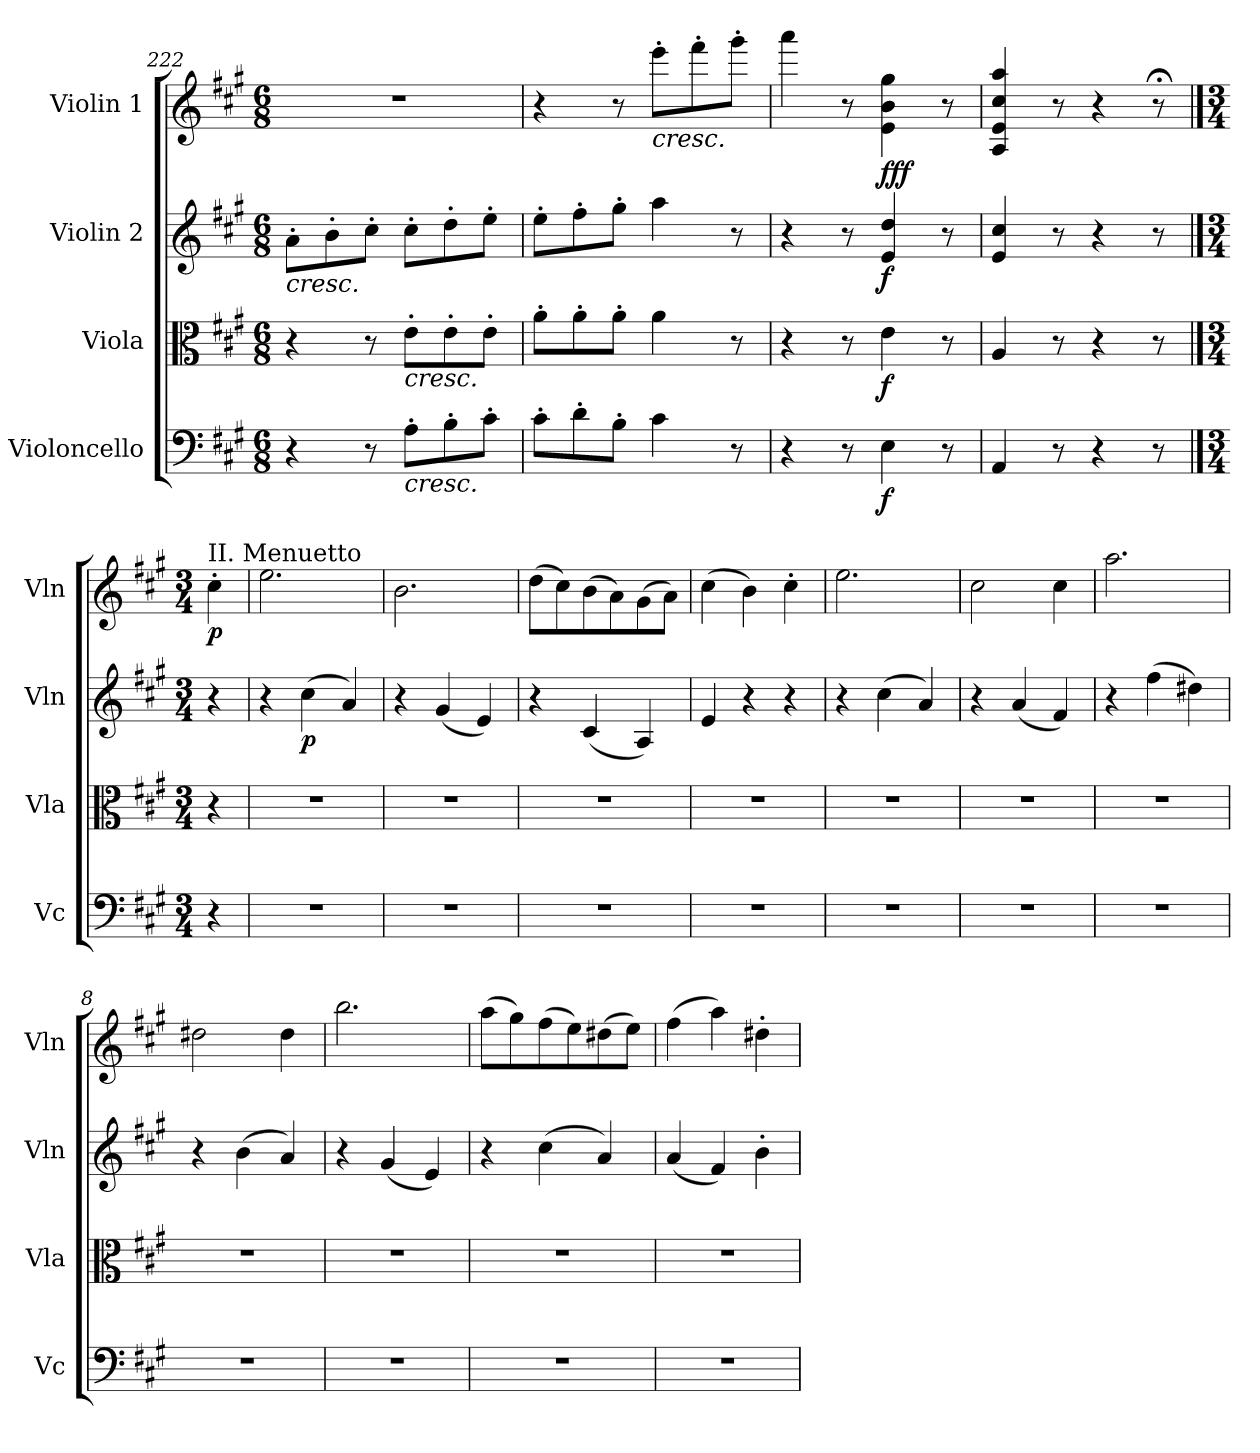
**kern	**dynam	**kern	**dynam	**kern	**dynam	**kern	**dynam
*part4	*part4	*part3	*part3	*part2	*part2	*part1	*part1
*staff4	*staff4	*staff3	*staff3	*staff2	*staff2	*staff1	*staff1
*I"Violoncello	*	*I"Viola	*	*I"Violin 2	*	*I"Violin 1	*
*I'Vc	*	*I'Vla	*	*I'Vln	*	*I'Vln	*
*clefF4	*	*clefC3	*	*clefG2	*	*clefG2	*
*k[f#c#g#]	*	*k[f#c#g#]	*	*k[f#c#g#]	*	*k[f#c#g#]	*
*M6/8	*	*M6/8	*	*M6/8	*	*M6/8	*
=222	=222	=222	=222	=222	=222	=222	=222
!	!	!	!	!LO:TX:b:i:t=cresc.	!	!	!
4r	.	4r	.	8a'\L	.	2.r	.
.	.	.	.	8b'\	.	.	.
8r	.	8r	.	8cc#'\J	.	.	.
!	!	!LO:TX:b:i:t=cresc.	!	!	!	!	!
!LO:TX:b:i:t=cresc.	!	!	!	!	!	!	!
8A'\L	.	8e'\L	.	8cc#'\L	.	.	.
8B'\	.	8e'\	.	8dd'\	.	.	.
8c#'\J	.	8e'\J	.	8ee'\J	.	.	.
!!LO:LB:g=z
=223	=223	=223	=223	=223	=223	=223	=223
8c#'\L	.	8a'\L	.	8ee'\L	.	4r	.
8d'\	.	8a'\	.	8ff#'\	.	.	.
8B'\J	.	8a'\J	.	8gg#'\J	.	8r	.
!	!	!	!	!	!	!LO:TX:b:i:t=cresc.	!
4c#\	.	4a\	.	4aa\	.	8eee'\L	.
.	.	.	.	.	.	8fff#'\	.
8r	.	8r	.	8r	.	8ggg#'\J	.
=224	=224	=224	=224	=224	=224	=224	=224
4r	.	4r	.	4r	.	4aaa\	.
8r	.	8r	.	8r	.	8r	.
!	!LO:DY:b	!	!LO:DY:b	!	!LO:DY:b	!	!LO:DY:b
!	!	!	!	!	!	!	!LO:DY:n=1:b
!	!	!	!	!	!	!	!LO:DY:n=2:b
4E\	f	4e\	f	4e/ 4dd/	f	4e\ 4b\ 4gg#\	f f f
8r	.	8r	.	8r	.	8r	.
=225	=225	=225	=225	=225	=225	=225	=225
4AA/	.	4A/	.	4e/ 4cc#/	.	4A/ 4e/ 4cc#/ 4aa/	.
8r	.	8r	.	8r	.	8r	.
4r	.	4r	.	4r	.	4r	.
8r	.	8r	.	8r	.	8r;<	.
!!LO:PB:g=z
==	==	==	==	==	==	==	==
*M3/4	*	*M3/4	*	*M3/4	*	*M3/4	*
!	!	!	!	!	!	!LO:TX:a:t=II. Menuetto	!
!	!	!	!	!	!	!	!LO:DY:b
4r	.	4r	.	4r	.	4cc#'\	p
=1	=1	=1	=1	=1	=1	=1	=1
2.r	.	2.r	.	4r	.	2.ee\	.
!	!	!	!	!	!LO:DY:b	!	!
.	.	.	.	(4cc#\	p	.	.
.	.	.	.	4a/)	.	.	.
=2	=2	=2	=2	=2	=2	=2	=2
2.r	.	2.r	.	4r	.	2.b\	.
.	.	.	.	(4g#/	.	.	.
.	.	.	.	4e/)	.	.	.
=3	=3	=3	=3	=3	=3	=3	=3
2.r	.	2.r	.	4r	.	(8dd\L	.
.	.	.	.	.	.	8cc#\)	.
.	.	.	.	(4c#/	.	(8b\	.
.	.	.	.	.	.	8a\)	.
.	.	.	.	4A/)	.	(8g#\	.
.	.	.	.	.	.	8a\J)	.
=4	=4	=4	=4	=4	=4	=4	=4
2.r	.	2.r	.	4e/	.	(4cc#\	.
.	.	.	.	4r	.	4b\)	.
.	.	.	.	4r	.	4cc#'\	.
=5	=5	=5	=5	=5	=5	=5	=5
2.r	.	2.r	.	4r	.	2.ee\	.
.	.	.	.	(4cc#\	.	.	.
.	.	.	.	4a/)	.	.	.
=6	=6	=6	=6	=6	=6	=6	=6
2.r	.	2.r	.	4r	.	2cc#\	.
.	.	.	.	(4a/	.	.	.
.	.	.	.	4f#/)	.	4cc#\	.
=7	=7	=7	=7	=7	=7	=7	=7
2.r	.	2.r	.	4r	.	2.aa\	.
.	.	.	.	(4ff#\	.	.	.
.	.	.	.	4dd#X\)	.	.	.
=8	=8	=8	=8	=8	=8	=8	=8
2.r	.	2.r	.	4r	.	2dd#X\	.
.	.	.	.	(4b\	.	.	.
.	.	.	.	4a/)	.	4dd#\	.
=9	=9	=9	=9	=9	=9	=9	=9
2.r	.	2.r	.	4r	.	2.bb\	.
.	.	.	.	(4g#/	.	.	.
.	.	.	.	4e/)	.	.	.
!!LO:LB:g=z
=10	=10	=10	=10	=10	=10	=10	=10
2.r	.	2.r	.	4r	.	(8aa\L	.
.	.	.	.	.	.	8gg#\)	.
.	.	.	.	(4cc#\	.	(8ff#\	.
.	.	.	.	.	.	8ee\)	.
.	.	.	.	4a/)	.	(8dd#X\	.
.	.	.	.	.	.	8ee\J)	.
=11	=11	=11	=11	=11	=11	=11	=11
2.r	.	2.r	.	(4a/	.	(4ff#\	.
.	.	.	.	4f#/)	.	4aa\)	.
.	.	.	.	4b'\	.	4dd#X'\	.
=	=	=	=	=	=	=	=
*-	*-	*-	*-	*-	*-	*-	*-
